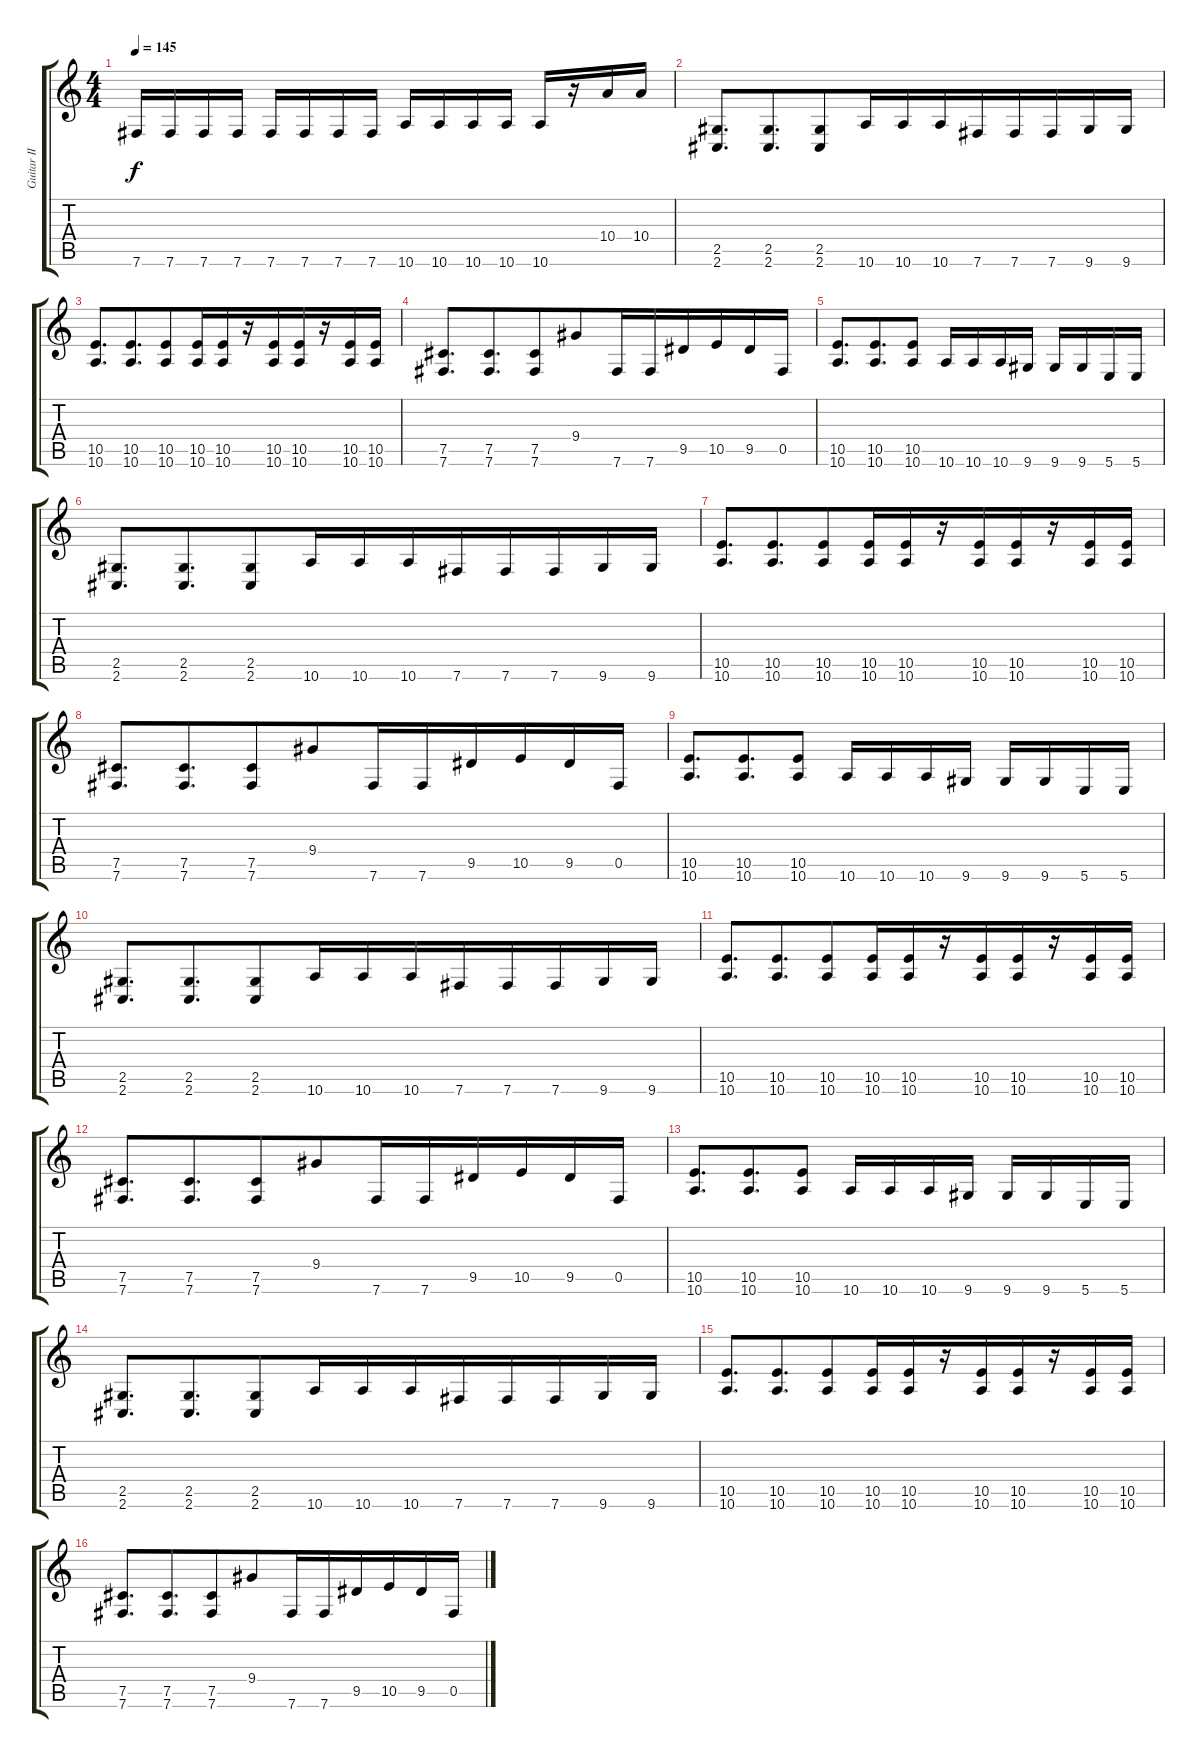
\track ("Guitar II" "Guitar II") {instrument overdrivenguitar}
\staff {score tabs}
\tuning (Db4 Ab3 E3 B2 Gb2 B1) {hide}
\ts (4 4)
\tempo 145
\clef g2
\ks c
7.6.16{dy f beam merge} 7.6.16 7.6.16{beam merge} 7.6.16 7.6.16 7.6.16 7.6.16{beam merge} 7.6.16 10.6.16{beam merge} 10.6.16 10.6.16 10.6.16 10.6.16{beam merge} r.16 10.4.16{beam merge} 10.4.16 |
(2.5 2.6).8{d beam merge} (2.5 2.6).8{d beam merge} (2.5 2.6).8{beam merge} 10.6.16{beam merge} 10.6.16{beam merge} 10.6.16{beam merge} 7.6.16{beam merge} 7.6.16{beam merge} 7.6.16 9.6.16 9.6.16 |
(10.5 10.6).8{d beam merge} (10.5 10.6).8{d beam merge} (10.5 10.6).8{beam merge} (10.5 10.6).16{beam merge} (10.5 10.6).16 r.16{beam merge} (10.5 10.6).16{beam merge} (10.5 10.6).16{beam merge} r.16{beam merge} (10.5 10.6).16{beam merge} (10.5 10.6).16 |
(7.5 7.6).8{d beam merge} (7.5 7.6).8{d beam merge} (7.5 7.6).8{beam merge} 9.4.8 7.6.16{beam merge} 7.6.16{beam merge} 9.5.16 10.5.16{beam merge} 9.5.16{beam merge} 0.5.16 |
(10.5 10.6).8{d beam merge} (10.5 10.6).8{d beam merge} (10.5 10.6).8 10.6.16{beam merge} 10.6.16 10.6.16 9.6.16 9.6.16{beam merge} 9.6.16{beam merge} 5.6.16{beam merge} 5.6.16 |
(2.5 2.6).8{d beam merge} (2.5 2.6).8{d beam merge} (2.5 2.6).8{beam merge} 10.6.16{beam merge} 10.6.16{beam merge} 10.6.16{beam merge} 7.6.16{beam merge} 7.6.16{beam merge} 7.6.16 9.6.16 9.6.16 |
(10.5 10.6).8{d beam merge} (10.5 10.6).8{d beam merge} (10.5 10.6).8{beam merge} (10.5 10.6).16{beam merge} (10.5 10.6).16 r.16{beam merge} (10.5 10.6).16{beam merge} (10.5 10.6).16{beam merge} r.16{beam merge} (10.5 10.6).16{beam merge} (10.5 10.6).16 |
(7.5 7.6).8{d beam merge} (7.5 7.6).8{d beam merge} (7.5 7.6).8{beam merge} 9.4.8 7.6.16{beam merge} 7.6.16{beam merge} 9.5.16 10.5.16{beam merge} 9.5.16{beam merge} 0.5.16 |
(10.5 10.6).8{d beam merge} (10.5 10.6).8{d beam merge} (10.5 10.6).8 10.6.16{beam merge} 10.6.16 10.6.16 9.6.16 9.6.16{beam merge} 9.6.16{beam merge} 5.6.16{beam merge} 5.6.16 |
(2.5 2.6).8{d beam merge} (2.5 2.6).8{d beam merge} (2.5 2.6).8{beam merge} 10.6.16{beam merge} 10.6.16{beam merge} 10.6.16{beam merge} 7.6.16{beam merge} 7.6.16{beam merge} 7.6.16 9.6.16 9.6.16 |
(10.5 10.6).8{d beam merge} (10.5 10.6).8{d beam merge} (10.5 10.6).8{beam merge} (10.5 10.6).16{beam merge} (10.5 10.6).16 r.16{beam merge} (10.5 10.6).16{beam merge} (10.5 10.6).16{beam merge} r.16{beam merge} (10.5 10.6).16{beam merge} (10.5 10.6).16 |
(7.5 7.6).8{d beam merge} (7.5 7.6).8{d beam merge} (7.5 7.6).8{beam merge} 9.4.8 7.6.16{beam merge} 7.6.16{beam merge} 9.5.16 10.5.16{beam merge} 9.5.16{beam merge} 0.5.16 |
(10.5 10.6).8{d beam merge} (10.5 10.6).8{d beam merge} (10.5 10.6).8 10.6.16{beam merge} 10.6.16 10.6.16 9.6.16 9.6.16{beam merge} 9.6.16{beam merge} 5.6.16{beam merge} 5.6.16 |
(2.5 2.6).8{d beam merge} (2.5 2.6).8{d beam merge} (2.5 2.6).8{beam merge} 10.6.16{beam merge} 10.6.16{beam merge} 10.6.16{beam merge} 7.6.16{beam merge} 7.6.16{beam merge} 7.6.16 9.6.16 9.6.16 |
(10.5 10.6).8{d beam merge} (10.5 10.6).8{d beam merge} (10.5 10.6).8{beam merge} (10.5 10.6).16{beam merge} (10.5 10.6).16 r.16{beam merge} (10.5 10.6).16{beam merge} (10.5 10.6).16{beam merge} r.16{beam merge} (10.5 10.6).16{beam merge} (10.5 10.6).16 |
(7.5 7.6).8{d beam merge} (7.5 7.6).8{d beam merge} (7.5 7.6).8{beam merge} 9.4.8 7.6.16{beam merge} 7.6.16{beam merge} 9.5.16 10.5.16{beam merge} 9.5.16{beam merge} 0.5.16
